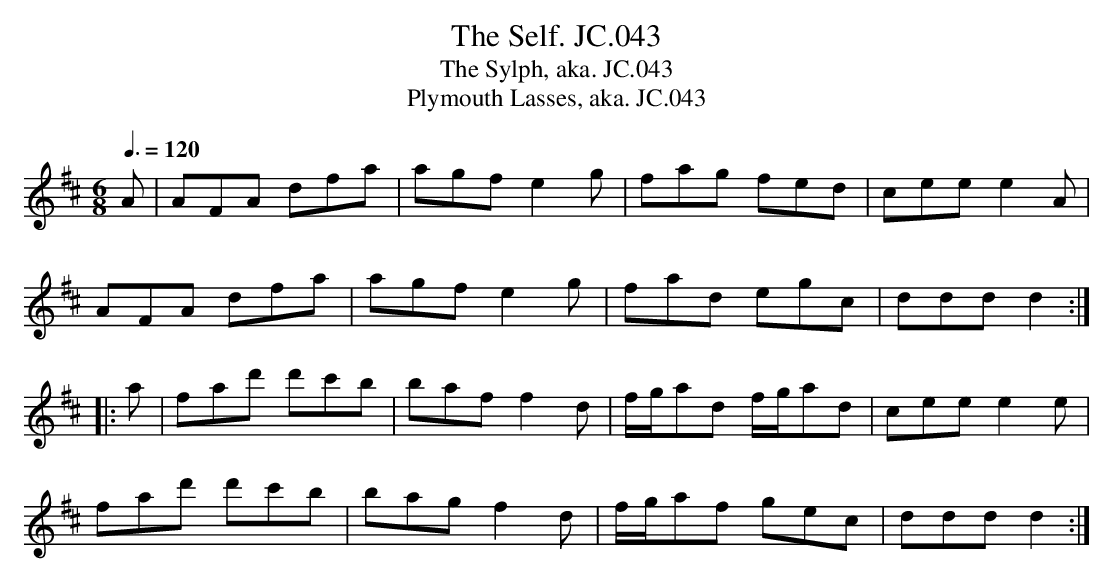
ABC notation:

X:1
T:Self. JC.043, The
T:Sylph, aka. JC.043, The
T:Plymouth Lasses, aka. JC.043
M:6/8
L:1/8
Q:3/8=120
K:D
A|\\
AFA dfa|agf e2g|fag fed| cee e2A|
AFA dfa|agfe2g|fad egc|dddd2:|
|:a|fad' d'c'b|baff2d|f/g/ad f/g/ad|ceee2e|
fad' d'c'b|bagf2d|f/g/af gec|dddd2:|
